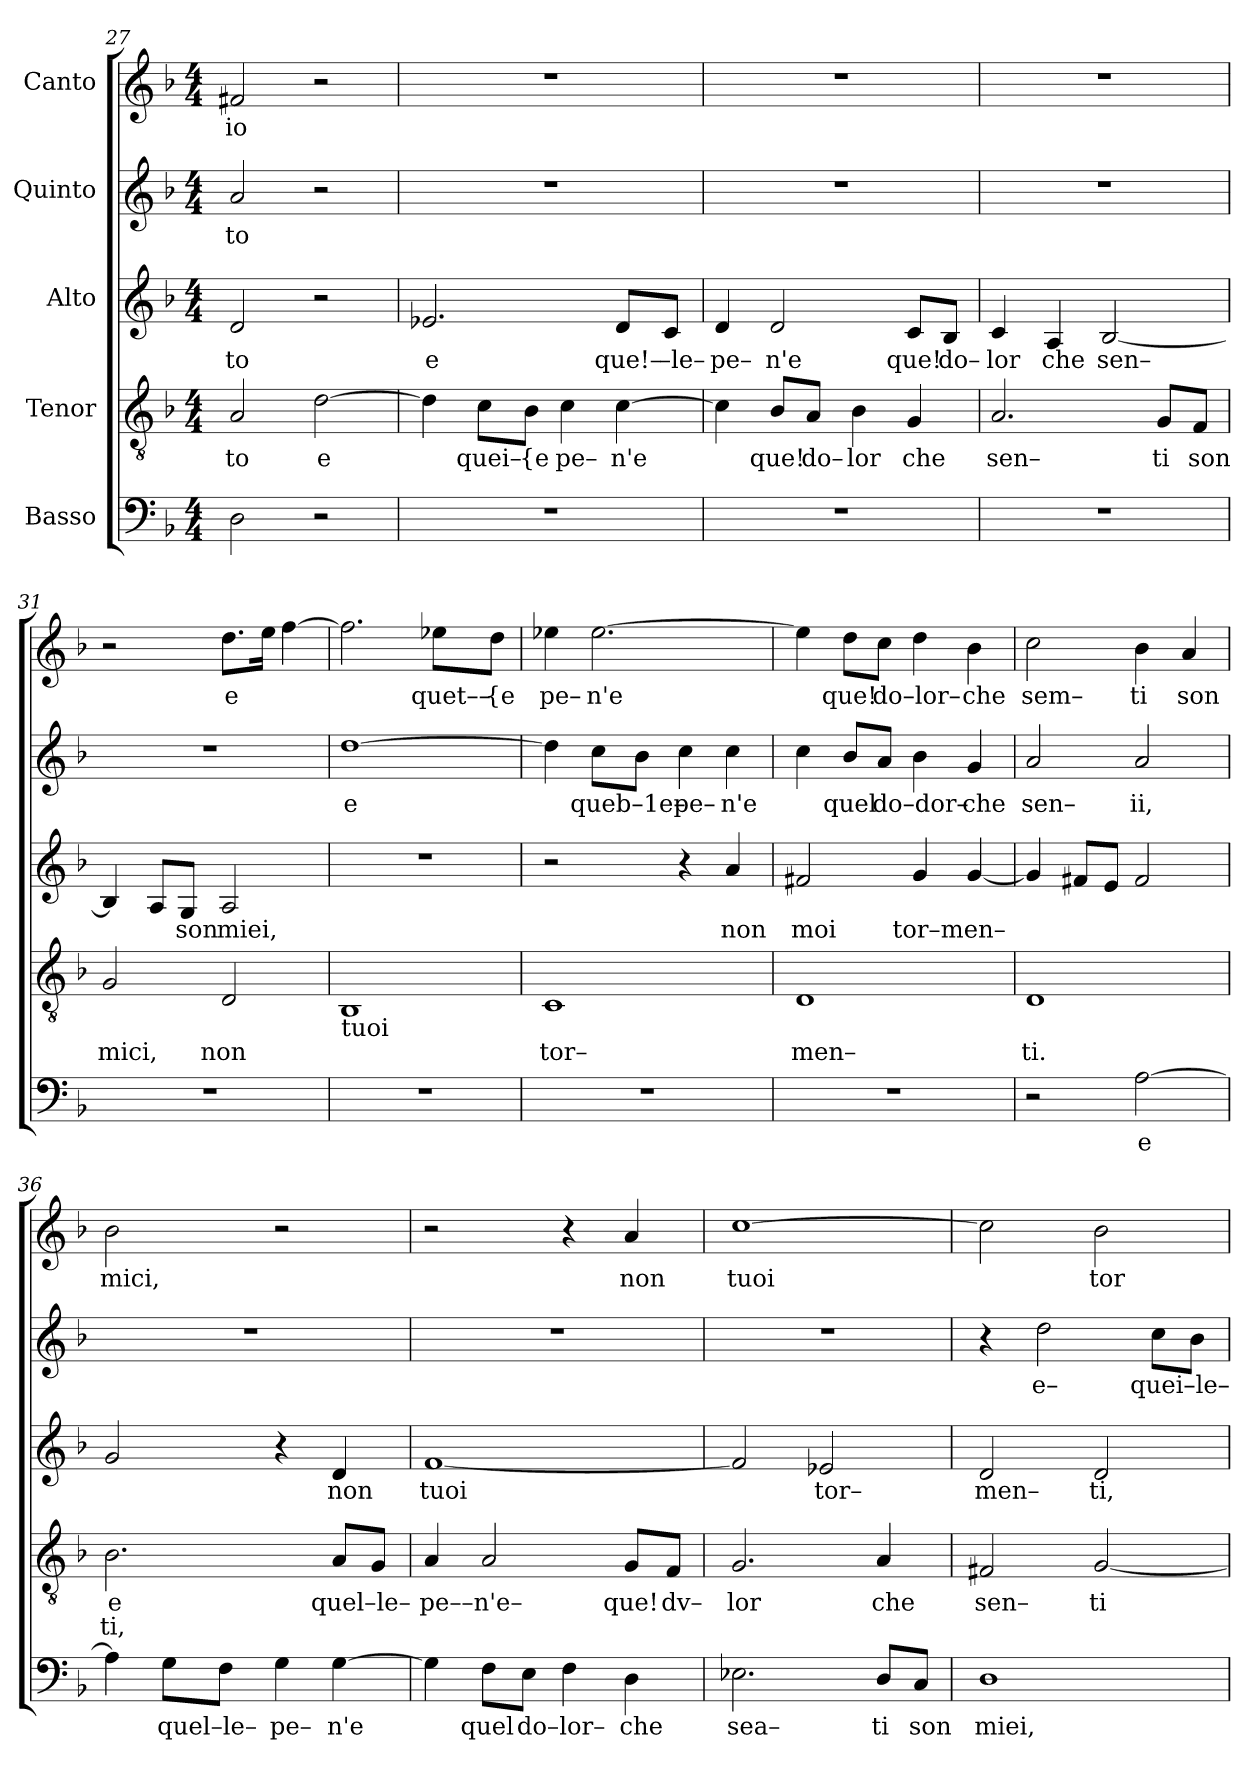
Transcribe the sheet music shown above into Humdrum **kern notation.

**kern	**text	**kern	**text	**text	**kern	**text	**kern	**text	**kern	**text
*part5	*part5	*part4	*part4	*part4	*part3	*part3	*part2	*part2	*part1	*part1
*staff5	*staff5	*staff4	*staff4	*staff4	*staff3	*staff3	*staff2	*staff2	*staff1	*staff1
*I"Basso	*	*I"Tenor	*	*	*I"Alto	*	*I"Quinto	*	*I"Canto	*
*clefF4	*	*clefGv2	*	*	*clefG2	*	*clefG2	*	*clefG2	*
*k[b-]	*	*k[b-]	*	*	*k[b-]	*	*k[b-]	*	*k[b-]	*
*F:	*	*F:	*	*	*F:	*	*F:	*	*F:	*
*M4/4	*	*M4/4	*	*	*M4/4	*	*M4/4	*	*M4/4	*
=27	=27	=27	=27	=27	=27	=27	=27	=27	=27	=27
!	!	!	!LO:LY:b	!	!	!LO:LY:b	!	!LO:LY:b	!	!LO:LY:b
2D\	.	2A/	to	.	2d/	to	2a/	to	2f#X/	io
!	!	!	!LO:LY:b	!	!	!	!	!	!	!
2r	.	[2d\	e	.	2r	.	2r	.	2r	.
=28	=28	=28	=28	=28	=28	=28	=28	=28	=28	=28
!	!	!	!	!	!	!LO:LY:b	!	!	!	!
1r	.	4d\]	.	.	2.e-X/	e	1r	.	1r	.
!	!	!	!LO:LY:b	!	!	!	!	!	!	!
.	.	8c\L	quei–	.	.	.	.	.	.	.
!	!	!	!LO:LY:b	!	!	!	!	!	!	!
.	.	8B-\J	{e	.	.	.	.	.	.	.
!	!	!	!LO:LY:b	!	!	!	!	!	!	!
.	.	4c\	pe–	.	.	.	.	.	.	.
!	!	!	!LO:LY:b	!	!	!LO:LY:b	!	!	!	!
.	.	[4c\	n'e	.	8d/L	que!–	.	.	.	.
!	!	!	!	!	!	!LO:LY:b	!	!	!	!
.	.	.	.	.	8c/J	–le–	.	.	.	.
=29	=29	=29	=29	=29	=29	=29	=29	=29	=29	=29
!	!	!	!	!	!	!LO:LY:b	!	!	!	!
1r	.	4c\]	.	.	4d/	pe–	1r	.	1r	.
!	!	!	!LO:LY:b	!	!	!LO:LY:b	!	!	!	!
.	.	8B-/L	que!	.	2d/	n'e	.	.	.	.
!	!	!	!LO:LY:b	!	!	!	!	!	!	!
.	.	8A/J	do–	.	.	.	.	.	.	.
!	!	!	!LO:LY:b	!	!	!	!	!	!	!
.	.	4B-\	lor	.	.	.	.	.	.	.
!	!	!	!LO:LY:b	!	!	!LO:LY:b	!	!	!	!
.	.	4G/	che	.	8c/L	que!	.	.	.	.
!	!	!	!	!	!	!LO:LY:b	!	!	!	!
.	.	.	.	.	8B-/J	do–	.	.	.	.
=30	=30	=30	=30	=30	=30	=30	=30	=30	=30	=30
!	!	!	!LO:LY:b	!	!	!LO:LY:b	!	!	!	!
1r	.	2.A/	sen–	.	4c/	lor	1r	.	1r	.
!	!	!	!	!	!	!LO:LY:b	!	!	!	!
.	.	.	.	.	4A/	che	.	.	.	.
!	!	!	!	!	!	!LO:LY:b	!	!	!	!
.	.	.	.	.	[2B-/	sen–	.	.	.	.
!	!	!	!LO:LY:b	!	!	!	!	!	!	!
.	.	8G/L	ti	.	.	.	.	.	.	.
!	!	!	!LO:LY:b	!	!	!	!	!	!	!
.	.	8F/J	son	.	.	.	.	.	.	.
=31	=31	=31	=31	=31	=31	=31	=31	=31	=31	=31
!	!	!	!LO:LY:b	!	!	!	!	!	!	!
1r	.	2G/	mici,	.	4B-/]	.	1r	.	2r	.
.	.	.	.	.	8A/L	.	.	.	.	.
!	!	!	!	!	!	!LO:LY:b	!	!	!	!
.	.	.	.	.	8G/J	son	.	.	.	.
!	!	!	!LO:LY:b	!	!	!LO:LY:b	!	!	!	!LO:LY:b
.	.	2D/	non	.	2A/	miei,	.	.	8.dd\L	e
.	.	.	.	.	.	.	.	.	16ee\Jk	.
.	.	.	.	.	.	.	.	.	[4ff\	.
=32	=32	=32	=32	=32	=32	=32	=32	=32	=32	=32
!	!	!LO:TX:b:t=tuoi	!	!	!	!	!	!	!	!
!	!	!	!	!	!	!	!	!LO:LY:b	!	!
1r	.	1BB-	.	.	1r	.	[1dd	e	2.ff\]	.
!	!	!	!	!	!	!	!	!	!	!LO:LY:b
.	.	.	.	.	.	.	.	.	8ee-X\L	quet––
!	!	!	!	!	!	!	!	!	!	!LO:LY:b
.	.	.	.	.	.	.	.	.	8dd\J	{e
=33	=33	=33	=33	=33	=33	=33	=33	=33	=33	=33
!	!	!	!LO:LY:b	!	!	!	!	!	!	!LO:LY:b
1r	.	1C	tor–	.	2r	.	4dd\]	.	4ee-X\	pe–
!	!	!	!	!	!	!	!	!LO:LY:b	!	!LO:LY:b
.	.	.	.	.	.	.	8cc\L	queb–1e–	[2.ee-\	n'e
.	.	.	.	.	.	.	8b-\J	.	.	.
!	!	!	!	!	!	!	!	!LO:LY:b	!	!
.	.	.	.	.	4r	.	4cc\	pe–	.	.
!	!	!	!	!	!	!LO:LY:b	!	!LO:LY:b	!	!
.	.	.	.	.	4a/	non	4cc\	n'e	.	.
=34	=34	=34	=34	=34	=34	=34	=34	=34	=34	=34
!	!	!	!LO:LY:b	!	!	!LO:LY:b	!	!	!	!
1r	.	1D	men–	.	2f#X/	moi	4cc\	.	4ee-\]	.
!	!	!	!	!	!	!	!	!LO:LY:b	!	!LO:LY:b
.	.	.	.	.	.	.	8b-/L	quel	8dd\L	que!
!	!	!	!	!	!	!	!	!LO:LY:b	!	!LO:LY:b
.	.	.	.	.	.	.	8a/J	do–dor–	8cc\J	do–lor–
!	!	!	!	!	!	!LO:LY:b	!	!	!	!
.	.	.	.	.	4g/	tor–men–	4b-\	.	4dd\	.
!	!	!	!	!	!	!	!	!LO:LY:b	!	!LO:LY:b
.	.	.	.	.	[4g/	.	4g/	che	4b-\	che
=35	=35	=35	=35	=35	=35	=35	=35	=35	=35	=35
!	!	!	!LO:LY:b	!	!	!	!	!LO:LY:b	!	!LO:LY:b
2r	.	1D	ti.	.	4g/]	.	2a/	sen–	2cc\	sem–
.	.	.	.	.	8f#X/L	.	.	.	.	.
.	.	.	.	.	8e/J	.	.	.	.	.
!	!LO:LY:b	!	!	!	!	!	!	!LO:LY:b	!	!LO:LY:b
[2A\	e	.	.	.	2f#/	.	2a/	ii,	4b-\	ti
!	!	!	!	!	!	!	!	!	!	!LO:LY:b
.	.	.	.	.	.	.	.	.	4a/	son
=36	=36	=36	=36	=36	=36	=36	=36	=36	=36	=36
!	!	!	!LO:LY:b	!LO:LY:b	!	!	!	!	!	!LO:LY:b
4A\]	.	2.B-\	e	ti,	2g/	.	1r	.	2b-\	mici,
!	!LO:LY:b	!	!	!	!	!	!	!	!	!
8G\L	quel–le–	.	.	.	.	.	.	.	.	.
8F\J	.	.	.	.	.	.	.	.	.	.
!	!LO:LY:b	!	!	!	!	!	!	!	!	!
4G\	pe–	.	.	.	4r	.	.	.	2r	.
!	!LO:LY:b	!	!LO:LY:b	!	!	!LO:LY:b	!	!	!	!
[4G\	n'e	8A/L	quel–le–	.	4d/	non	.	.	.	.
.	.	8G/J	.	.	.	.	.	.	.	.
=37	=37	=37	=37	=37	=37	=37	=37	=37	=37	=37
!	!	!	!LO:LY:b	!	!	!LO:LY:b	!	!	!	!
4G\]	.	4A/	pe––n'e–	.	[1f	tuoi	1r	.	2r	.
!	!LO:LY:b	!	!	!	!	!	!	!	!	!
8F\L	quel	2A/	.	.	.	.	.	.	.	.
!	!LO:LY:b	!	!	!	!	!	!	!	!	!
8E\J	do–lor–	.	.	.	.	.	.	.	.	.
4F\	.	.	.	.	.	.	.	.	4r	.
!	!LO:LY:b	!	!LO:LY:b	!	!	!	!	!	!	!LO:LY:b
4D\	che	8G/L	que!	.	.	.	.	.	4a/	non
!	!	!	!LO:LY:b	!	!	!	!	!	!	!
.	.	8F/J	dv–	.	.	.	.	.	.	.
=38	=38	=38	=38	=38	=38	=38	=38	=38	=38	=38
!	!LO:LY:b	!	!LO:LY:b	!	!	!	!	!	!	!LO:LY:b
2.E-X\	sea–	2.G/	lor	.	2f/]	.	1r	.	[1cc	tuoi
!	!	!	!	!	!	!LO:LY:b	!	!	!	!
.	.	.	.	.	2e-X/	tor–	.	.	.	.
!	!LO:LY:b	!	!LO:LY:b	!	!	!	!	!	!	!
8D/L	ti	4A/	che	.	.	.	.	.	.	.
!	!LO:LY:b	!	!	!	!	!	!	!	!	!
8C/J	son	.	.	.	.	.	.	.	.	.
=39	=39	=39	=39	=39	=39	=39	=39	=39	=39	=39
!	!LO:LY:b	!	!LO:LY:b	!	!	!LO:LY:b	!	!	!	!
1D	miei,	2F#X/	sen–	.	2d/	men–	4r	.	2cc\]	.
!	!	!	!	!	!	!	!	!LO:LY:b	!	!
.	.	.	.	.	.	.	2dd\	e–	.	.
!	!	!	!LO:LY:b	!	!	!LO:LY:b	!	!	!	!LO:LY:b
.	.	[2G/	ti	.	2d/	ti,	.	.	2b-\	tor
!	!	!	!	!	!	!	!	!LO:LY:b	!	!
.	.	.	.	.	.	.	8cc\L	quei–le–	.	.
.	.	.	.	.	.	.	8b-\J	.	.	.
=	=	=	=	=	=	=	=	=	=	=
*-	*-	*-	*-	*-	*-	*-	*-	*-	*-	*-
